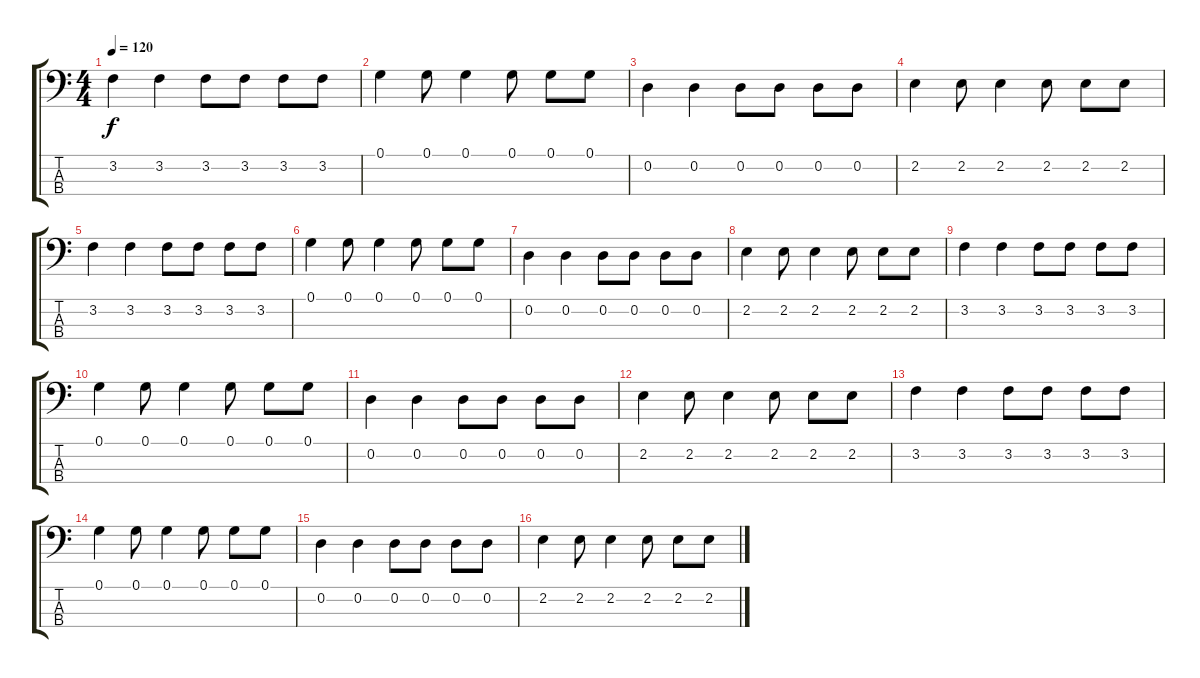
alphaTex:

\track "" {instrument electricbasspick}
\staff {score tabs}
\tuning (G2 D2 A1 E1) {hide}
\ts (4 4)
\tempo 120
\clef f4
\ks c
3.2.4{dy f} 3.2.4 3.2.8 3.2.8 3.2.8 3.2.8 |
0.1.4 0.1.8 0.1.4 0.1.8 0.1.8 0.1.8 |
0.2.4 0.2.4 0.2.8 0.2.8 0.2.8 0.2.8 |
2.2.4 2.2.8 2.2.4 2.2.8 2.2.8 2.2.8 |
3.2.4 3.2.4 3.2.8 3.2.8 3.2.8 3.2.8 |
0.1.4 0.1.8 0.1.4 0.1.8 0.1.8 0.1.8 |
0.2.4 0.2.4 0.2.8 0.2.8 0.2.8 0.2.8 |
2.2.4 2.2.8 2.2.4 2.2.8 2.2.8 2.2.8 |
3.2.4 3.2.4 3.2.8 3.2.8 3.2.8 3.2.8 |
0.1.4 0.1.8 0.1.4 0.1.8 0.1.8 0.1.8 |
0.2.4 0.2.4 0.2.8 0.2.8 0.2.8 0.2.8 |
2.2.4 2.2.8 2.2.4 2.2.8 2.2.8 2.2.8 |
3.2.4 3.2.4 3.2.8 3.2.8 3.2.8 3.2.8 |
0.1.4 0.1.8 0.1.4 0.1.8 0.1.8 0.1.8 |
0.2.4 0.2.4 0.2.8 0.2.8 0.2.8 0.2.8 |
2.2.4 2.2.8 2.2.4 2.2.8 2.2.8 2.2.8
